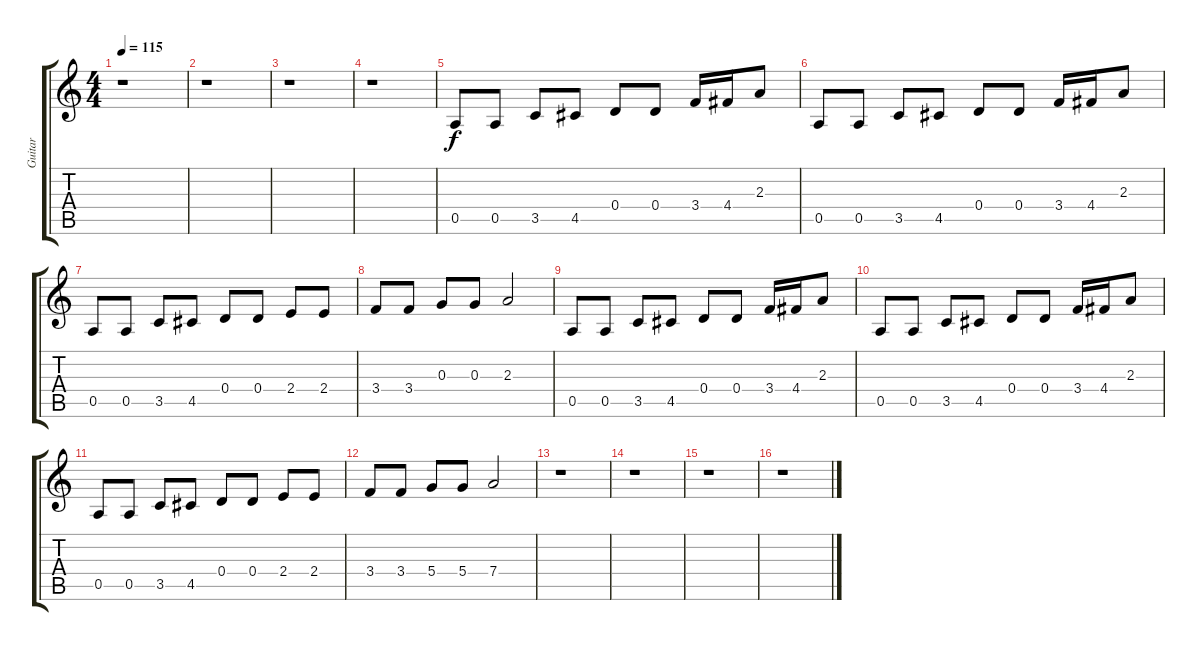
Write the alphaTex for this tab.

\track ("Guitar" "Guitar") {instrument overdrivenguitar}
\staff {score tabs}
\tuning (E4 B3 G3 D3 A2 E2) {hide}
\ts (4 4)
\tempo 115
\clef g2
\ks c
r.1{dy f} |
r.1 |
r.1 |
r.1 |
0.5.8 0.5.8 3.5.8 4.5.8 0.4.8 0.4.8 3.4.16 4.4.16 2.3.8 |
0.5.8 0.5.8 3.5.8 4.5.8 0.4.8 0.4.8 3.4.16 4.4.16 2.3.8 |
0.5.8 0.5.8 3.5.8 4.5.8 0.4.8 0.4.8 2.4.8 2.4.8 |
3.4.8 3.4.8 0.3.8 0.3.8 2.3.2 |
0.5.8 0.5.8 3.5.8 4.5.8 0.4.8 0.4.8 3.4.16 4.4.16 2.3.8 |
0.5.8 0.5.8 3.5.8 4.5.8 0.4.8 0.4.8 3.4.16 4.4.16 2.3.8 |
0.5.8 0.5.8 3.5.8 4.5.8 0.4.8 0.4.8 2.4.8 2.4.8 |
3.4.8 3.4.8 5.4.8 5.4.8 7.4.2 |
r.1 |
r.1 |
r.1 |
r.1
